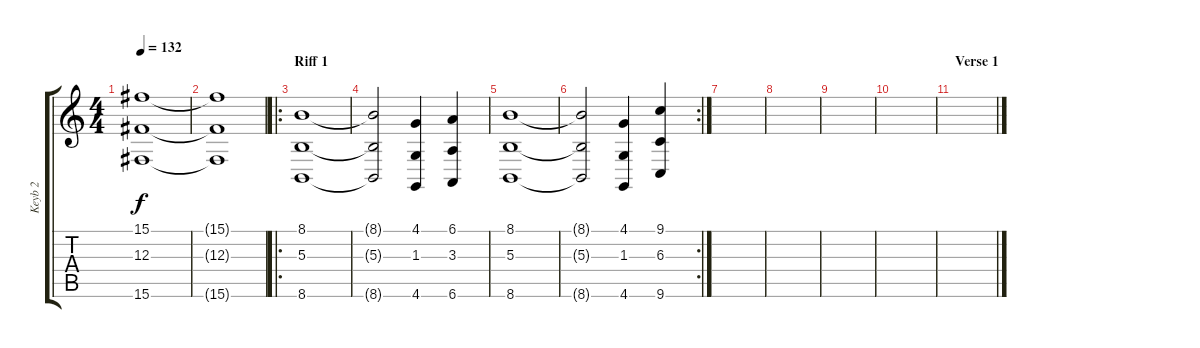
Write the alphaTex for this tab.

\track ("Keyb 2" "Keyb 2") {instrument choiraahs}
\staff {score tabs}
\tuning (Eb4 Bb3 Gb3 Db3 Ab2 Eb2) {hide}
\ts (4 4)
\tempo 132
\clef g2
\ks c
(15.1 12.3 15.6).1{dy f} |
(15.1{t} 12.3{t} 15.6{t}).1 |
\ro
\section ("" "Riff 1")
(8.1 5.3 8.6).1 |
(8.1{t} 5.3{t} 8.6{t}).2 (4.1 1.3 4.6).4 (6.1 3.3 6.6).4 |
(8.1 5.3 8.6).1 |
\rc 2
(8.1{t} 5.3{t} 8.6{t}).2 (4.1 1.3 4.6).4 (9.1 6.3 9.6).4 |
|
|
|
|
\section ("" "Verse 1")
